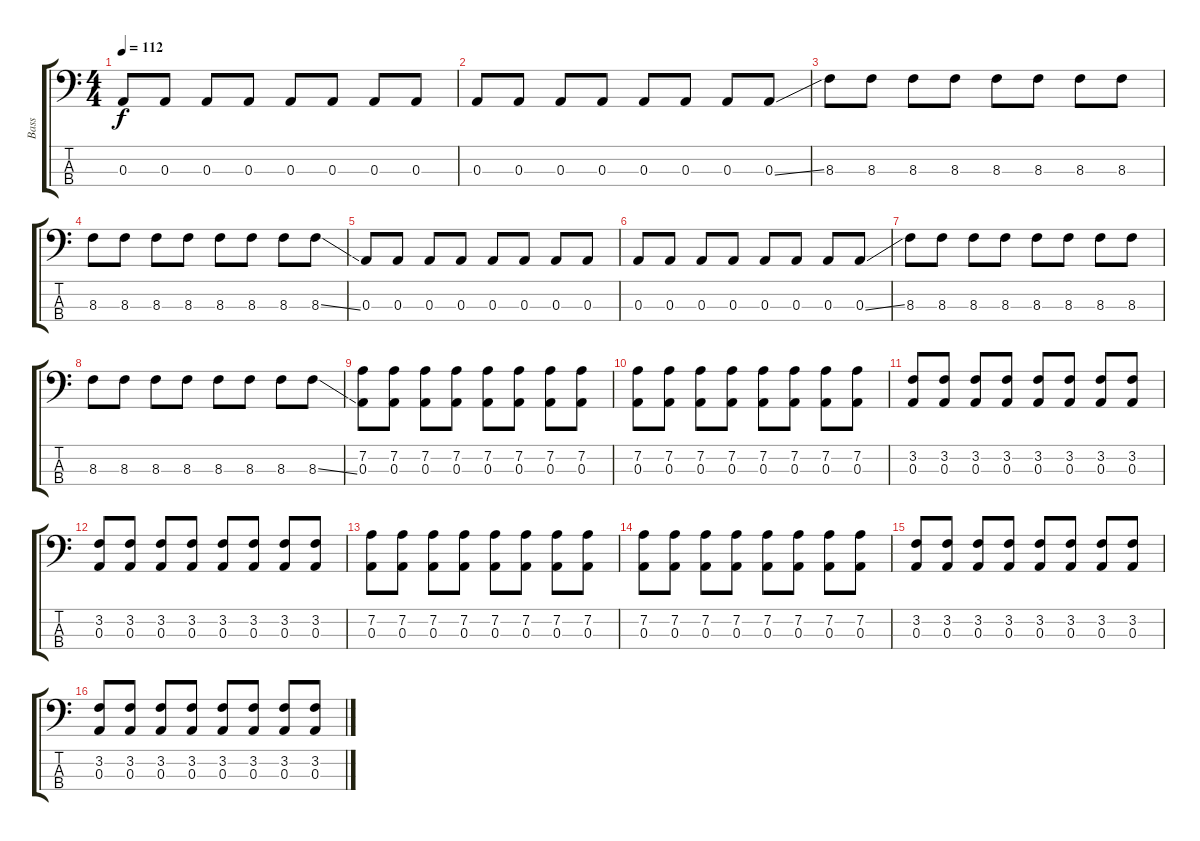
\track ("Bass" "Bass") {instrument electricbasspick}
\staff {score tabs}
\tuning (G2 D2 A1 E1) {hide}
\ts (4 4)
\tempo 112
\clef f4
\ks c
0.3.8{dy f} 0.3.8 0.3.8 0.3.8 0.3.8 0.3.8 0.3.8 0.3.8 |
0.3.8 0.3.8 0.3.8 0.3.8 0.3.8 0.3.8 0.3.8 0.3{ss}.8 |
8.3.8 8.3.8 8.3.8 8.3.8 8.3.8 8.3.8 8.3.8 8.3.8 |
8.3.8 8.3.8 8.3.8 8.3.8 8.3.8 8.3.8 8.3.8 8.3{ss}.8 |
0.3.8 0.3.8 0.3.8 0.3.8 0.3.8 0.3.8 0.3.8 0.3.8 |
0.3.8 0.3.8 0.3.8 0.3.8 0.3.8 0.3.8 0.3.8 0.3{ss}.8 |
8.3.8 8.3.8 8.3.8 8.3.8 8.3.8 8.3.8 8.3.8 8.3.8 |
8.3.8 8.3.8 8.3.8 8.3.8 8.3.8 8.3.8 8.3.8 8.3{ss}.8 |
(7.2 0.3).8 (7.2 0.3).8 (7.2 0.3).8 (7.2 0.3).8 (7.2 0.3).8 (7.2 0.3).8 (7.2 0.3).8 (7.2 0.3).8 |
(7.2 0.3).8 (7.2 0.3).8 (7.2 0.3).8 (7.2 0.3).8 (7.2 0.3).8 (7.2 0.3).8 (7.2 0.3).8 (7.2 0.3).8 |
(3.2 0.3).8 (3.2 0.3).8 (3.2 0.3).8 (3.2 0.3).8 (3.2 0.3).8 (3.2 0.3).8 (3.2 0.3).8 (3.2 0.3).8 |
(3.2 0.3).8 (3.2 0.3).8 (3.2 0.3).8 (3.2 0.3).8 (3.2 0.3).8 (3.2 0.3).8 (3.2 0.3).8 (3.2 0.3).8 |
(7.2 0.3).8 (7.2 0.3).8 (7.2 0.3).8 (7.2 0.3).8 (7.2 0.3).8 (7.2 0.3).8 (7.2 0.3).8 (7.2 0.3).8 |
(7.2 0.3).8 (7.2 0.3).8 (7.2 0.3).8 (7.2 0.3).8 (7.2 0.3).8 (7.2 0.3).8 (7.2 0.3).8 (7.2 0.3).8 |
(3.2 0.3).8 (3.2 0.3).8 (3.2 0.3).8 (3.2 0.3).8 (3.2 0.3).8 (3.2 0.3).8 (3.2 0.3).8 (3.2 0.3).8 |
(3.2 0.3).8 (3.2 0.3).8 (3.2 0.3).8 (3.2 0.3).8 (3.2 0.3).8 (3.2 0.3).8 (3.2 0.3).8 (3.2 0.3).8
